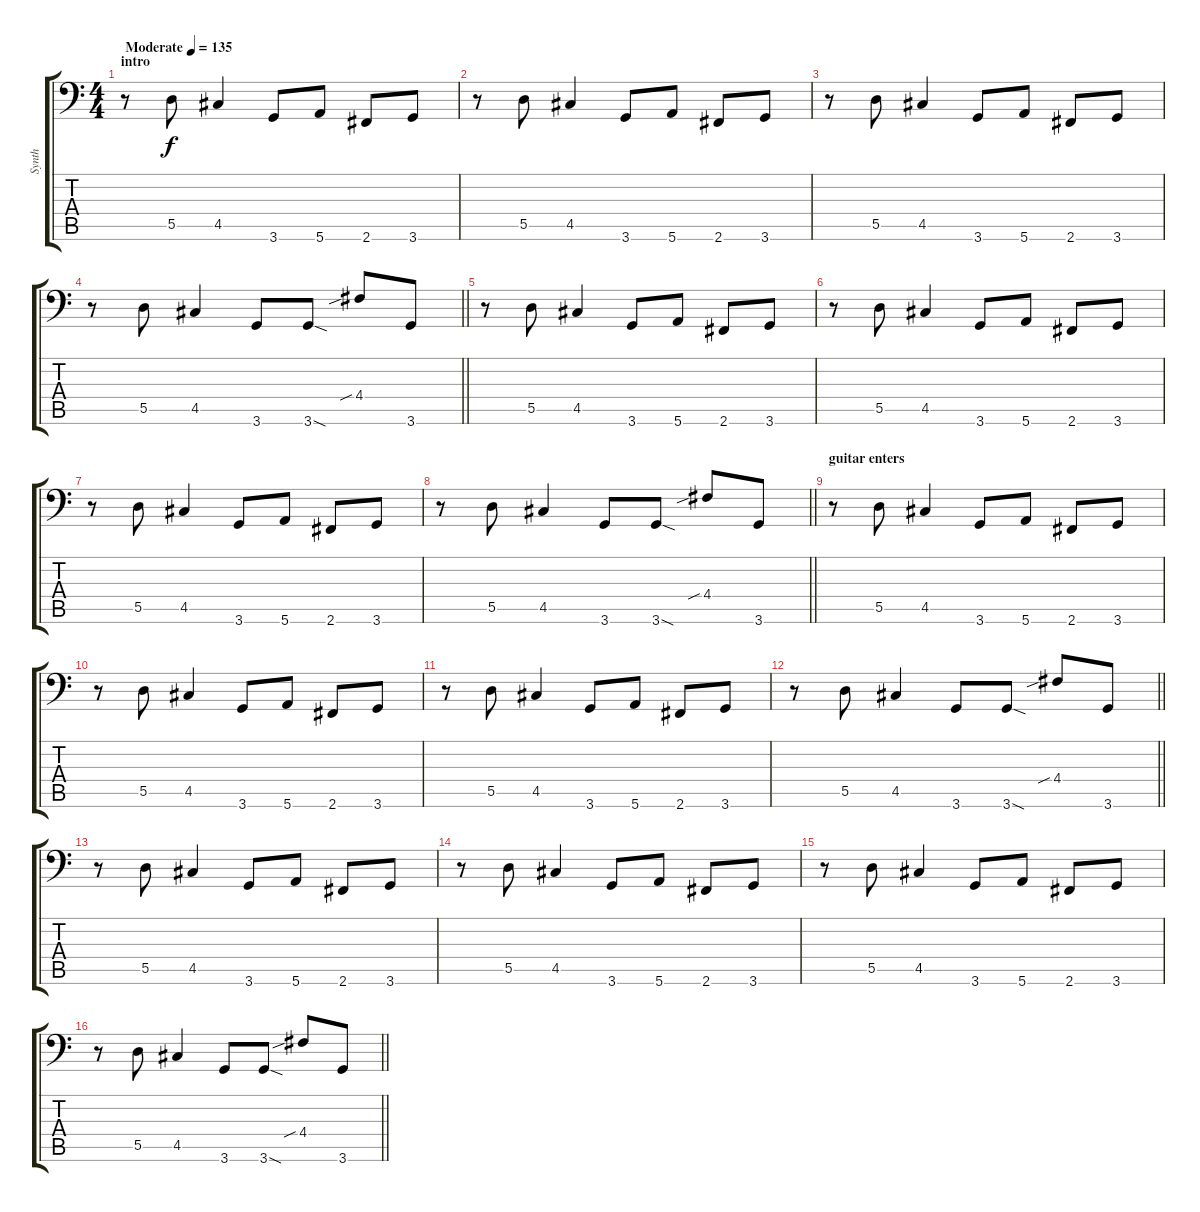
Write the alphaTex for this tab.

\track ("Synth" "Synth") {instrument synthbass1}
\staff {score tabs}
\tuning (E3 B2 G2 D2 A1 E1) {hide}
\ts (4 4)
\section ("" "intro")
\tempo (135 "Moderate")
\clef f4
\ks c
r.8{dy f instrument synthbass1} 5.5.8 4.5.4 3.6.8 5.6.8 2.6.8 3.6.8 |
r.8 5.5.8 4.5.4 3.6.8 5.6.8 2.6.8 3.6.8 |
r.8 5.5.8 4.5.4 3.6.8 5.6.8 2.6.8 3.6.8 |
\barLineRight lightlight
r.8 5.5.8 4.5.4 3.6.8 3.6{sod}.8 4.4{sib}.8 3.6.8 |
r.8 5.5.8 4.5.4 3.6.8 5.6.8 2.6.8 3.6.8 |
r.8 5.5.8 4.5.4 3.6.8 5.6.8 2.6.8 3.6.8 |
r.8 5.5.8 4.5.4 3.6.8 5.6.8 2.6.8 3.6.8 |
\barLineRight lightlight
r.8 5.5.8 4.5.4 3.6.8 3.6{sod}.8 4.4{sib}.8 3.6.8 |
\section ("" "guitar enters")
r.8 5.5.8 4.5.4 3.6.8 5.6.8 2.6.8 3.6.8 |
r.8 5.5.8 4.5.4 3.6.8 5.6.8 2.6.8 3.6.8 |
r.8 5.5.8 4.5.4 3.6.8 5.6.8 2.6.8 3.6.8 |
\barLineRight lightlight
r.8 5.5.8 4.5.4 3.6.8 3.6{sod}.8 4.4{sib}.8 3.6.8 |
r.8 5.5.8 4.5.4 3.6.8 5.6.8 2.6.8 3.6.8 |
r.8 5.5.8 4.5.4 3.6.8 5.6.8 2.6.8 3.6.8 |
r.8 5.5.8 4.5.4 3.6.8 5.6.8 2.6.8 3.6.8 |
\barLineRight lightlight
r.8 5.5.8 4.5.4 3.6.8 3.6{sod}.8 4.4{sib}.8 3.6.8
